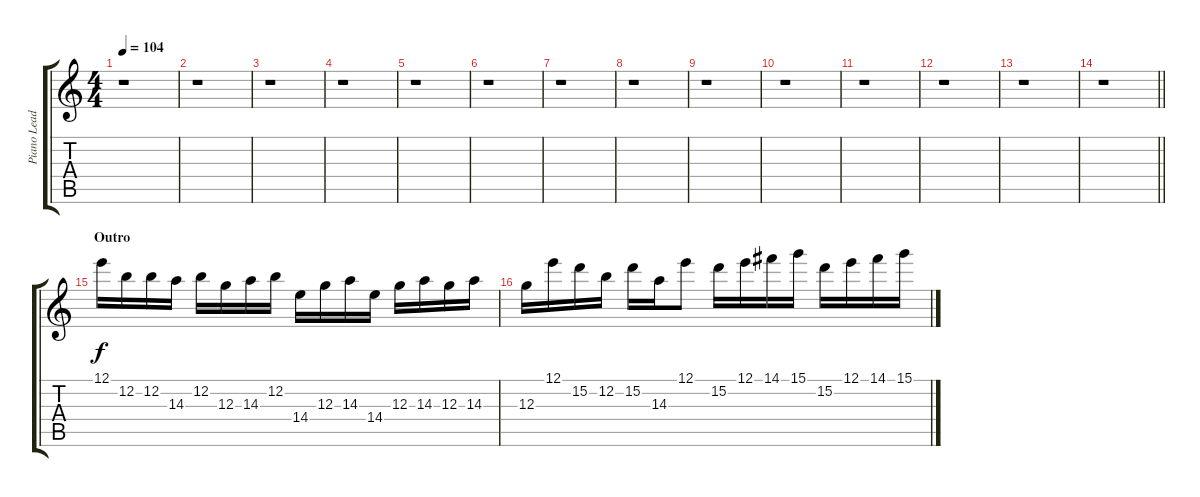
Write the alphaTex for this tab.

\track ("Piano Lead" "Piano Lead") {instrument electricpiano1}
\staff {score tabs}
\tuning (E5 B4 G4 D4 A3 E3) {hide}
\ts (4 4)
\tempo 104
\clef g2
\ks c
r.1{dy f} |
r.1 |
r.1 |
r.1 |
r.1 |
r.1 |
r.1 |
r.1 |
r.1 |
r.1 |
r.1 |
r.1 |
r.1 |
\barLineRight lightlight
r.1 |
\section ("" "Outro")
12.1.16 12.2.16 12.2.16 14.3.16 12.2.16 12.3.16 14.3.16 12.2.16 14.4.16 12.3.16 14.3.16 14.4.16 12.3.16 14.3.16 12.3.16 14.3.16 |
12.3.16 12.1.16 15.2.16 12.2.16 15.2.16 14.3.16 12.1.8 15.2.16 12.1.16 14.1.16 15.1.16 15.2.16 12.1.16 14.1.16 15.1.16
